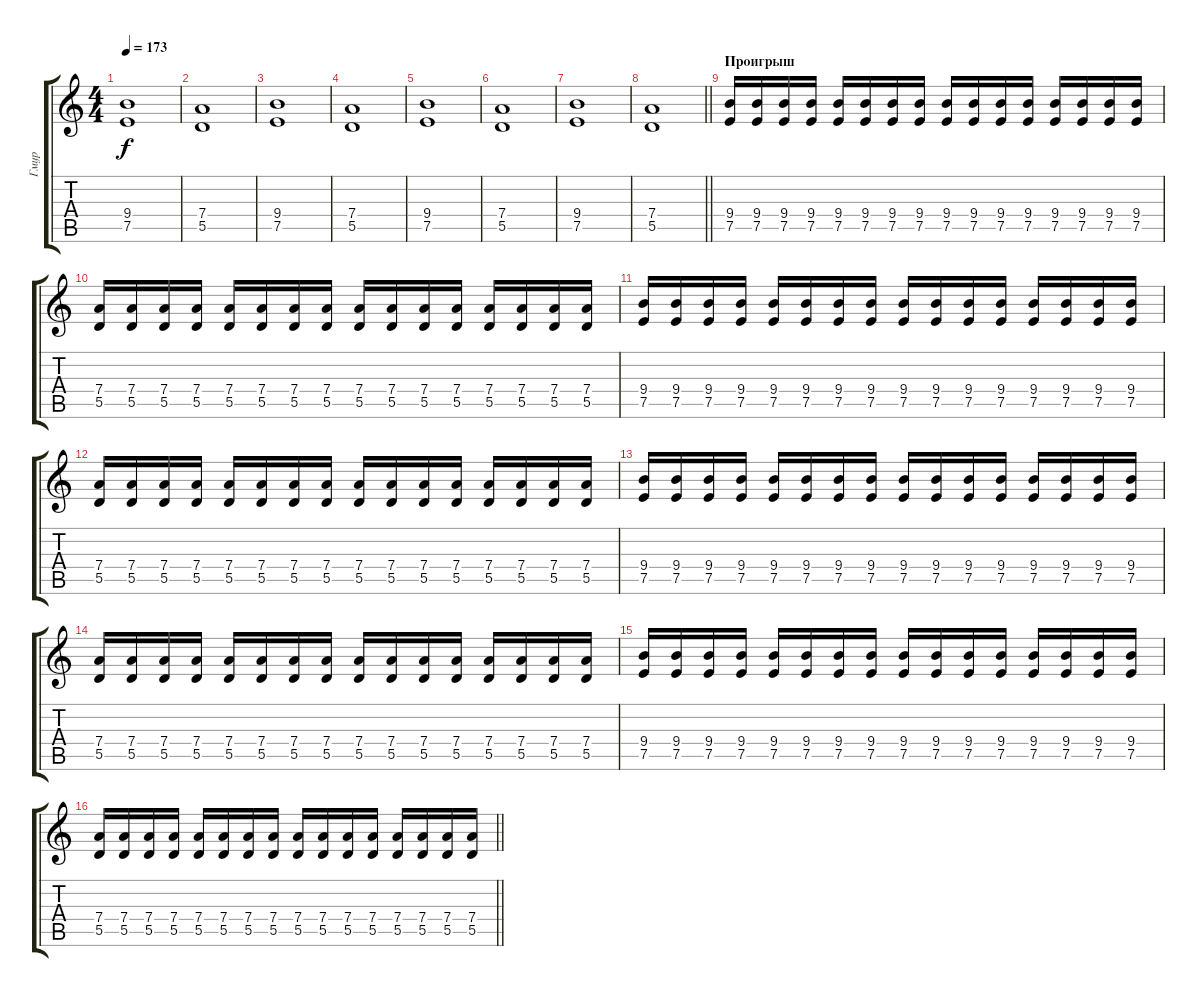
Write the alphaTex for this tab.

\track ("Гмур" "Гмур") {instrument distortionguitar}
\staff {score tabs}
\tuning (E4 B3 G3 D3 A2 E2) {hide}
\ts (4 4)
\tempo 173
\clef g2
\ks c
(9.4 7.5).1{dy f} |
(7.4 5.5).1 |
(9.4 7.5).1 |
(7.4 5.5).1 |
(9.4 7.5).1 |
(7.4 5.5).1 |
(9.4 7.5).1 |
\barLineRight lightlight
(7.4 5.5).1 |
\section ("" "Проигрыш")
(9.4 7.5).16{volume 11} (9.4 7.5).16 (9.4 7.5).16 (9.4 7.5).16 (9.4 7.5).16 (9.4 7.5).16 (9.4 7.5).16 (9.4 7.5).16 (9.4 7.5).16 (9.4 7.5).16 (9.4 7.5).16 (9.4 7.5).16 (9.4 7.5).16 (9.4 7.5).16 (9.4 7.5).16 (9.4 7.5).16 |
(7.4 5.5).16 (7.4 5.5).16 (7.4 5.5).16 (7.4 5.5).16 (7.4 5.5).16 (7.4 5.5).16 (7.4 5.5).16 (7.4 5.5).16 (7.4 5.5).16 (7.4 5.5).16 (7.4 5.5).16 (7.4 5.5).16 (7.4 5.5).16 (7.4 5.5).16 (7.4 5.5).16 (7.4 5.5).16 |
(9.4 7.5).16{volume 11} (9.4 7.5).16 (9.4 7.5).16 (9.4 7.5).16 (9.4 7.5).16 (9.4 7.5).16 (9.4 7.5).16 (9.4 7.5).16 (9.4 7.5).16 (9.4 7.5).16 (9.4 7.5).16 (9.4 7.5).16 (9.4 7.5).16 (9.4 7.5).16 (9.4 7.5).16 (9.4 7.5).16 |
(7.4 5.5).16 (7.4 5.5).16 (7.4 5.5).16 (7.4 5.5).16 (7.4 5.5).16 (7.4 5.5).16 (7.4 5.5).16 (7.4 5.5).16 (7.4 5.5).16 (7.4 5.5).16 (7.4 5.5).16 (7.4 5.5).16 (7.4 5.5).16 (7.4 5.5).16 (7.4 5.5).16 (7.4 5.5).16 |
(9.4 7.5).16{volume 11} (9.4 7.5).16 (9.4 7.5).16 (9.4 7.5).16 (9.4 7.5).16 (9.4 7.5).16 (9.4 7.5).16 (9.4 7.5).16 (9.4 7.5).16 (9.4 7.5).16 (9.4 7.5).16 (9.4 7.5).16 (9.4 7.5).16 (9.4 7.5).16 (9.4 7.5).16 (9.4 7.5).16 |
(7.4 5.5).16 (7.4 5.5).16 (7.4 5.5).16 (7.4 5.5).16 (7.4 5.5).16 (7.4 5.5).16 (7.4 5.5).16 (7.4 5.5).16 (7.4 5.5).16 (7.4 5.5).16 (7.4 5.5).16 (7.4 5.5).16 (7.4 5.5).16 (7.4 5.5).16 (7.4 5.5).16 (7.4 5.5).16 |
(9.4 7.5).16{volume 11} (9.4 7.5).16 (9.4 7.5).16 (9.4 7.5).16 (9.4 7.5).16 (9.4 7.5).16 (9.4 7.5).16 (9.4 7.5).16 (9.4 7.5).16 (9.4 7.5).16 (9.4 7.5).16 (9.4 7.5).16 (9.4 7.5).16 (9.4 7.5).16 (9.4 7.5).16 (9.4 7.5).16 |
\barLineRight lightlight
(7.4 5.5).16 (7.4 5.5).16 (7.4 5.5).16 (7.4 5.5).16 (7.4 5.5).16 (7.4 5.5).16 (7.4 5.5).16 (7.4 5.5).16 (7.4 5.5).16 (7.4 5.5).16 (7.4 5.5).16 (7.4 5.5).16 (7.4 5.5).16 (7.4 5.5).16 (7.4 5.5).16 (7.4 5.5).16
